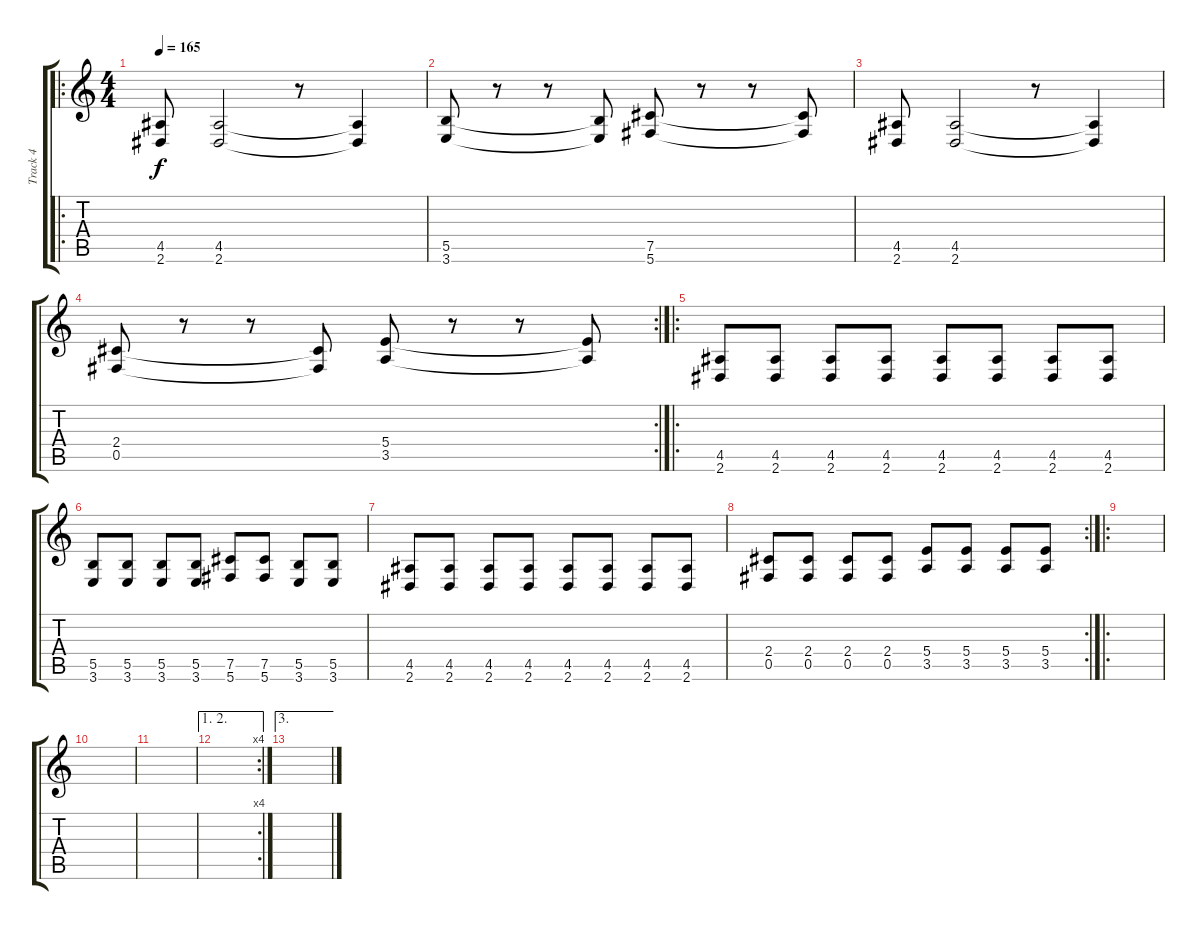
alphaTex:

\track ("Track 4" "Track 4") {instrument distortionguitar}
\staff {score tabs}
\tuning (Db4 Ab3 E3 B2 Gb2 Db2) {hide}
\ro
\ts (4 4)
\tempo 165
\clef g2
\ks c
(4.5 2.6).8{dy f} (4.5 2.6).2 r.8 (4.5{t} 2.6{t}).4 |
(5.5 3.6).8 r.8 r.8 (5.5{t} 3.6{t}).8 (7.5 5.6).8 r.8 r.8 (7.5{t} 5.6{t}).8 |
(4.5 2.6).8 (4.5 2.6).2 r.8 (4.5{t} 2.6{t}).4 |
\rc 2
(2.4 0.5).8 r.8 r.8 (2.4{t} 0.5{t}).8 (5.4 3.5).8 r.8 r.8 (5.4{t} 3.5{t}).8 |
\ro
(4.5 2.6).8 (4.5 2.6).8 (4.5 2.6).8 (4.5 2.6).8 (4.5 2.6).8 (4.5 2.6).8 (4.5 2.6).8 (4.5 2.6).8 |
(5.5 3.6).8 (5.5 3.6).8 (5.5 3.6).8 (5.5 3.6).8 (7.5 5.6).8 (7.5 5.6).8 (5.5 3.6).8 (5.5 3.6).8 |
(4.5 2.6).8 (4.5 2.6).8 (4.5 2.6).8 (4.5 2.6).8 (4.5 2.6).8 (4.5 2.6).8 (4.5 2.6).8 (4.5 2.6).8 |
\rc 2
(2.4 0.5).8 (2.4 0.5).8 (2.4 0.5).8 (2.4 0.5).8 (5.4 3.5).8 (5.4 3.5).8 (5.4 3.5).8 (5.4 3.5).8 |
\ro
|
|
|
\ae (1 2)
\rc 4
|
\ae 3
